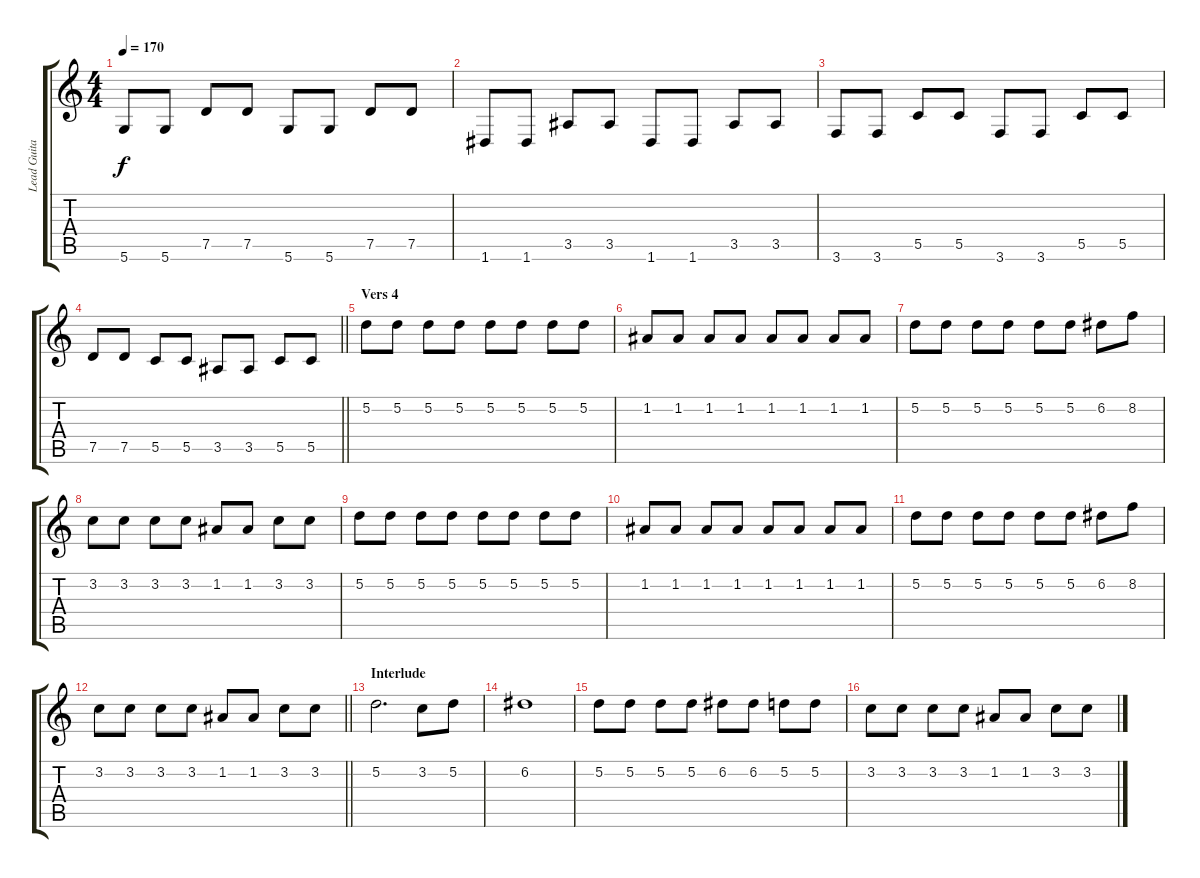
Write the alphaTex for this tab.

\track ("Lead Guitar" "Lead Guita") {instrument distortionguitar}
\staff {score tabs}
\tuning (D4 A3 F3 C3 G2 D2) {hide}
\ts (4 4)
\tempo 170
\clef g2
\ks c
5.6.8{dy f} 5.6.8 7.5.8 7.5.8 5.6.8 5.6.8 7.5.8 7.5.8 |
1.6.8 1.6.8 3.5.8 3.5.8 1.6.8 1.6.8 3.5.8 3.5.8 |
3.6.8 3.6.8 5.5.8 5.5.8 3.6.8 3.6.8 5.5.8 5.5.8 |
\barLineRight lightlight
7.5.8 7.5.8 5.5.8 5.5.8 3.5.8 3.5.8 5.5.8 5.5.8 |
\section ("" "Vers 4")
5.2.8 5.2.8 5.2.8 5.2.8 5.2.8 5.2.8 5.2.8 5.2.8 |
1.2.8 1.2.8 1.2.8 1.2.8 1.2.8 1.2.8 1.2.8 1.2.8 |
5.2.8 5.2.8 5.2.8 5.2.8 5.2.8 5.2.8 6.2.8 8.2.8 |
3.2.8 3.2.8 3.2.8 3.2.8 1.2.8 1.2.8 3.2.8 3.2.8 |
5.2.8 5.2.8 5.2.8 5.2.8 5.2.8 5.2.8 5.2.8 5.2.8 |
1.2.8 1.2.8 1.2.8 1.2.8 1.2.8 1.2.8 1.2.8 1.2.8 |
5.2.8 5.2.8 5.2.8 5.2.8 5.2.8 5.2.8 6.2.8 8.2.8 |
\barLineRight lightlight
3.2.8 3.2.8 3.2.8 3.2.8 1.2.8 1.2.8 3.2.8 3.2.8 |
\section ("" "Interlude")
5.2.2{d} 3.2.8 5.2.8 |
6.2.1 |
5.2.8 5.2.8 5.2.8 5.2.8 6.2.8 6.2.8 5.2.8 5.2.8 |
3.2.8 3.2.8 3.2.8 3.2.8 1.2.8 1.2.8 3.2.8 3.2.8
